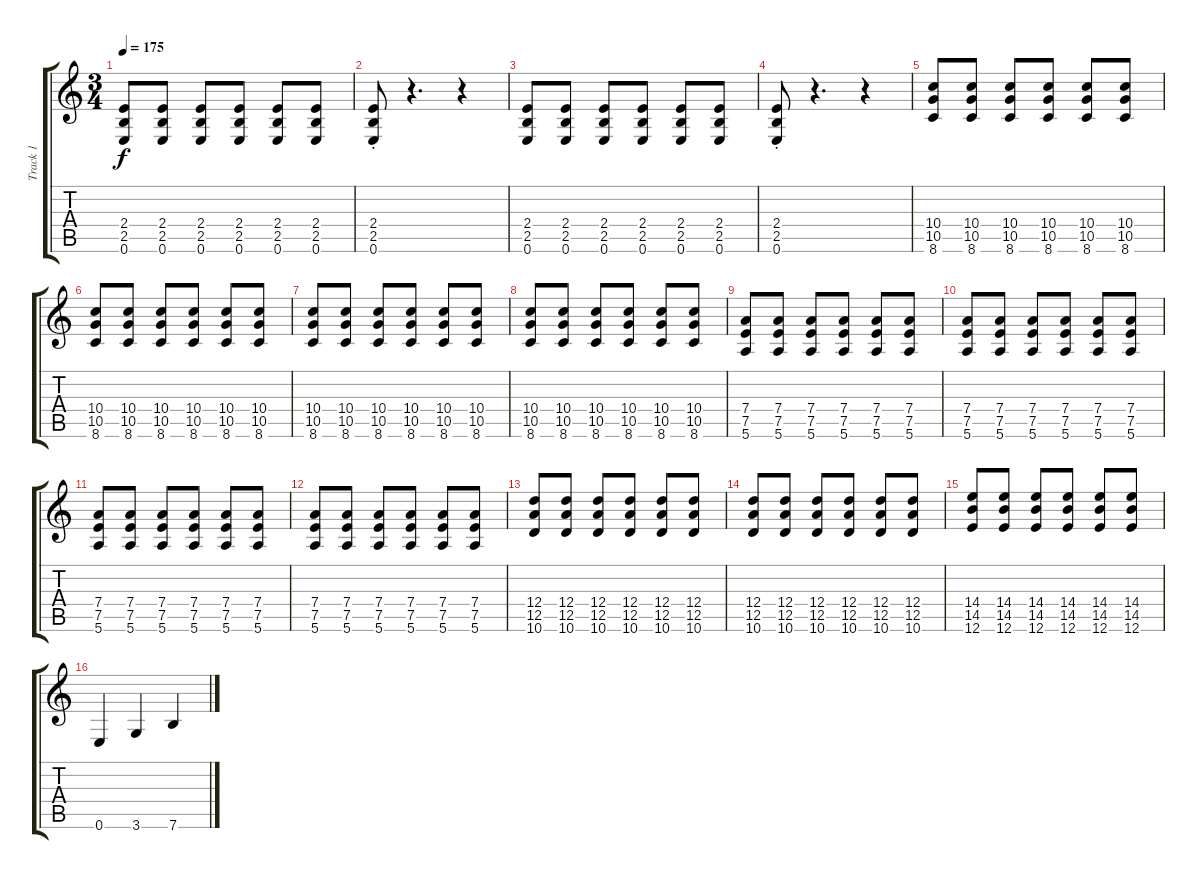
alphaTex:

\track ("Track 1" "Track 1") {instrument overdrivenguitar}
\staff {score tabs}
\tuning (E4 B3 G3 D3 A2 E2) {hide}
\ts (3 4)
\tempo 175
\clef g2
\ks c
(2.4 2.5 0.6).8{dy f} (2.4 2.5 0.6).8 (2.4 2.5 0.6).8 (2.4 2.5 0.6).8 (2.4 2.5 0.6).8 (2.4 2.5 0.6).8 |
(2.4{st} 2.5 0.6).8 r.4{d} r.4 |
(2.4 2.5 0.6).8 (2.4 2.5 0.6).8 (2.4 2.5 0.6).8 (2.4 2.5 0.6).8 (2.4 2.5 0.6).8 (2.4 2.5 0.6).8 |
(2.4{st} 2.5 0.6).8 r.4{d} r.4 |
(10.4 10.5 8.6).8 (10.4 10.5 8.6).8 (10.4 10.5 8.6).8 (10.4 10.5 8.6).8 (10.4 10.5 8.6).8 (10.4 10.5 8.6).8 |
(10.4 10.5 8.6).8 (10.4 10.5 8.6).8 (10.4 10.5 8.6).8 (10.4 10.5 8.6).8 (10.4 10.5 8.6).8 (10.4 10.5 8.6).8 |
(10.4 10.5 8.6).8 (10.4 10.5 8.6).8 (10.4 10.5 8.6).8 (10.4 10.5 8.6).8 (10.4 10.5 8.6).8 (10.4 10.5 8.6).8 |
(10.4 10.5 8.6).8 (10.4 10.5 8.6).8 (10.4 10.5 8.6).8 (10.4 10.5 8.6).8 (10.4 10.5 8.6).8 (10.4 10.5 8.6).8 |
(7.4 7.5 5.6).8 (7.4 7.5 5.6).8 (7.4 7.5 5.6).8 (7.4 7.5 5.6).8 (7.4 7.5 5.6).8 (7.4 7.5 5.6).8 |
(7.4 7.5 5.6).8 (7.4 7.5 5.6).8 (7.4 7.5 5.6).8 (7.4 7.5 5.6).8 (7.4 7.5 5.6).8 (7.4 7.5 5.6).8 |
(7.4 7.5 5.6).8 (7.4 7.5 5.6).8 (7.4 7.5 5.6).8 (7.4 7.5 5.6).8 (7.4 7.5 5.6).8 (7.4 7.5 5.6).8 |
(7.4 7.5 5.6).8 (7.4 7.5 5.6).8 (7.4 7.5 5.6).8 (7.4 7.5 5.6).8 (7.4 7.5 5.6).8 (7.4 7.5 5.6).8 |
(12.4 12.5 10.6).8 (12.4 12.5 10.6).8 (12.4 12.5 10.6).8 (12.4 12.5 10.6).8 (12.4 12.5 10.6).8 (12.4 12.5 10.6).8 |
(12.4 12.5 10.6).8 (12.4 12.5 10.6).8 (12.4 12.5 10.6).8 (12.4 12.5 10.6).8 (12.4 12.5 10.6).8 (12.4 12.5 10.6).8 |
(14.4 14.5 12.6).8 (14.4 14.5 12.6).8 (14.4 14.5 12.6).8 (14.4 14.5 12.6).8 (14.4 14.5 12.6).8 (14.4 14.5 12.6).8 |
0.6.4 3.6.4 7.6.4
